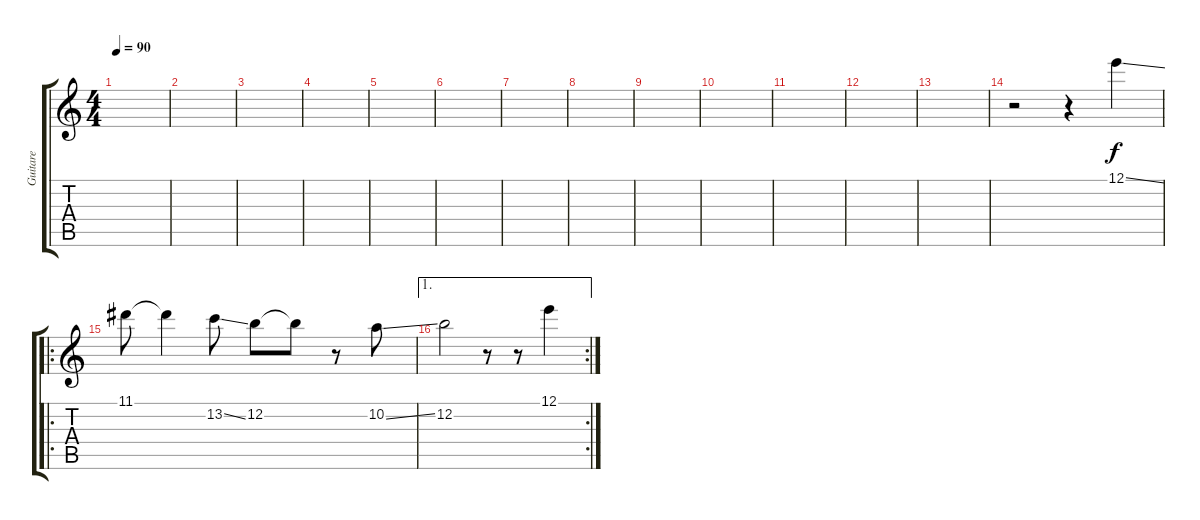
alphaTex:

\track ("Guitare" "Guitare") {instrument electricguitarclean}
\staff {score tabs}
\tuning (E4 B3 G3 D3 A2 E2) {hide}
\ts (4 4)
\tempo 90
\clef g2
\ks c
|
|
|
|
|
|
|
|
|
|
|
|
|
r.2 r.4 12.1{ss}.4 |
\ro
11.1.8 11.1{t}.4 13.2{ss}.8 12.2.8 12.2{t}.8 r.8 10.2{ss}.8 |
\ae 1
\rc 2
12.2.2 r.8 r.8 12.1.4
